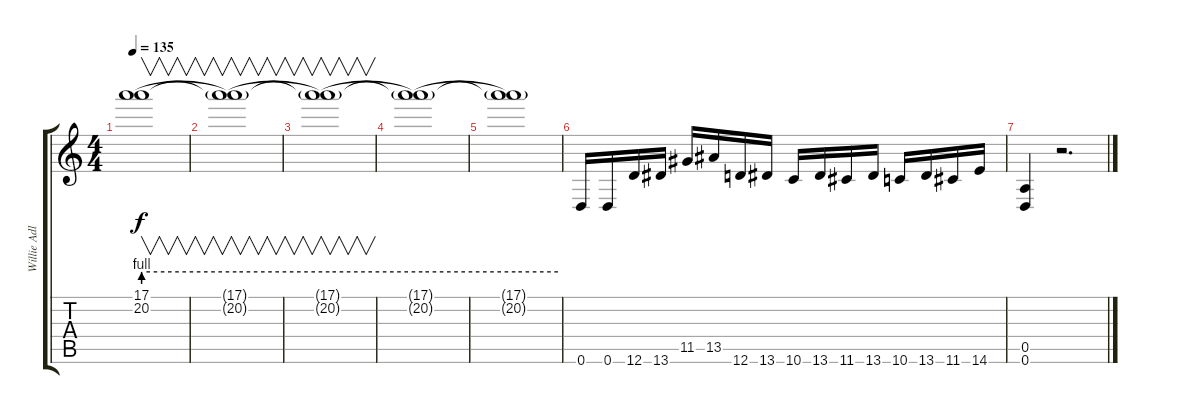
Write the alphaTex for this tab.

\track ("Willie Adler (Rythem Guitar)" "Willie Adl") {instrument distortionguitar}
\staff {score tabs}
\tuning (E4 B3 G3 D3 A2 D2) {hide}
\ts (4 4)
\tempo 135
\clef g2
\ks c
(17.1{t} 20.2{be (hold 0 4 60 4) t}).1{v dy f} |
(17.1{t} 20.2{be (hold 0 4 60 4) t}).1{v} |
(17.1{t} 20.2{be (hold 0 4 60 4) t}).1{v} |
(17.1{t} 20.2{be (hold 0 4 60 4) t}).1 |
(17.1{t} 20.2{be (hold 0 4 60 4) t}).1 |
0.6.16 0.6.16 12.6.16 13.6.16 11.5.16 13.5.16 12.6.16 13.6.16 10.6.16 13.6.16 11.6.16 13.6.16 10.6.16 13.6.16 11.6.16 14.6.16 |
(0.5 0.6).4 r.2{d}
